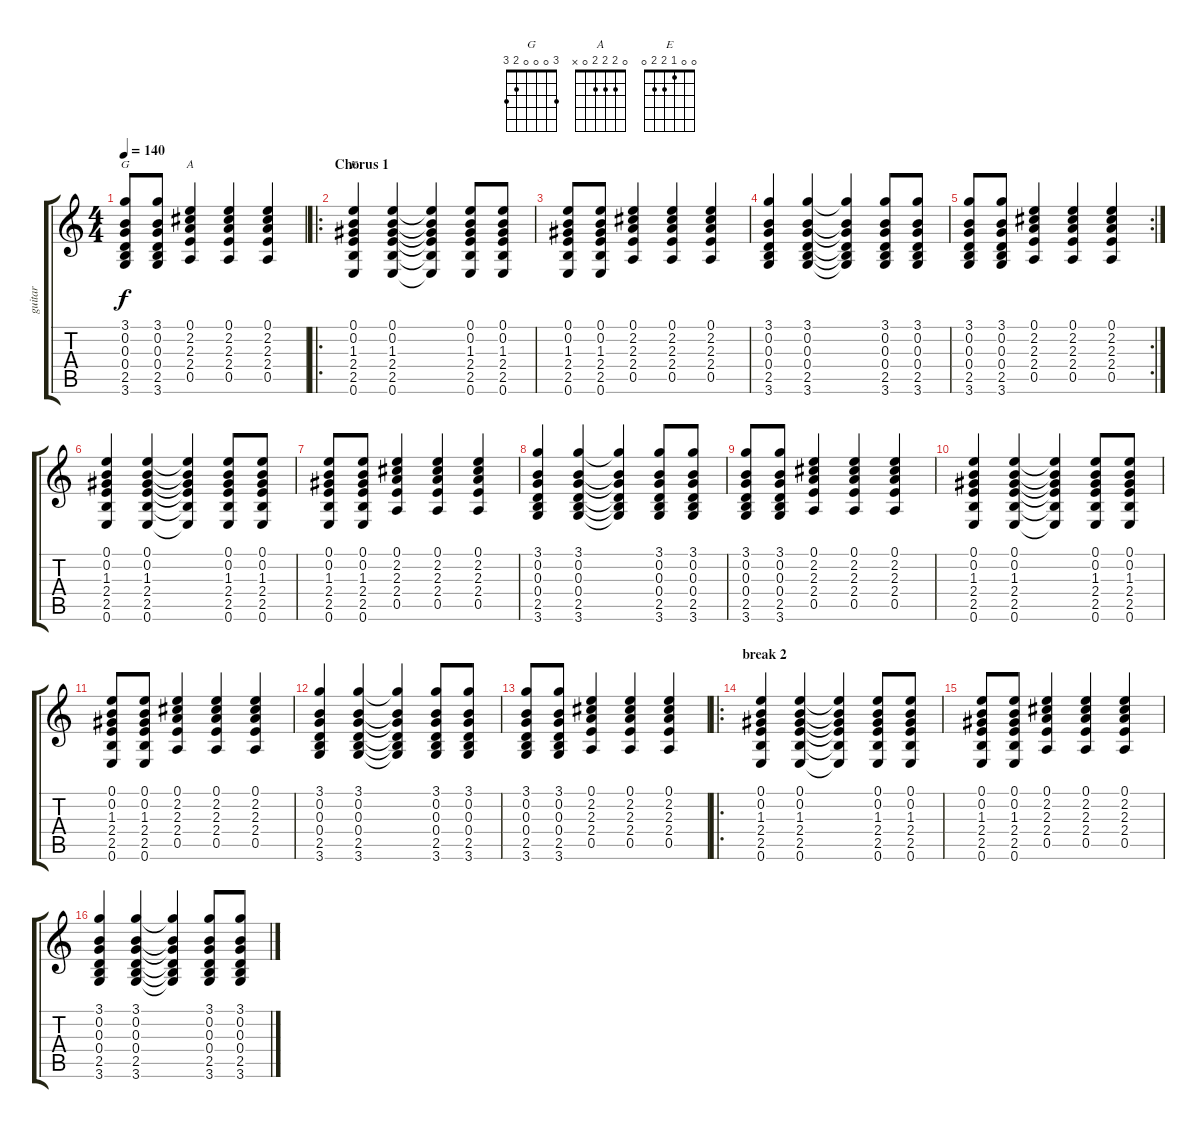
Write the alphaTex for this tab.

\track ("guitar " "guitar ") {instrument acousticguitarnylon}
\staff {score tabs}
\tuning (E4 B3 G3 D3 A2 E2) {hide}
\chord ("G" 3 0 0 0 2 3)
\chord ("A" 0 2 2 2 0 x)
\chord ("E" 0 0 1 2 2 0)
\ts (4 4)
\tempo 140
\clef g2
\ks c
(3.1 0.2 0.3 0.4 2.5 3.6).8{ch "G" dy f} (3.1 0.2 0.3 0.4 2.5 3.6).8 (0.1 2.2 2.3 2.4 0.5).4{ch "A"} (0.1 2.2 2.3 2.4 0.5).4 (0.1 2.2 2.3 2.4 0.5).4 |
\ro
\section ("" "Chorus 1")
(0.1 0.2 1.3 2.4 2.5 0.6).4{ch "E"} (0.1 0.2 1.3 2.4 2.5 0.6).4 (0.1{t} 0.2{t} 1.3{t} 2.4{t} 2.5{t} 0.6{t}).4 (0.1 0.2 1.3 2.4 2.5 0.6).8 (0.1 0.2 1.3 2.4 2.5 0.6).8 |
(0.1 0.2 1.3 2.4 2.5 0.6).8 (0.1 0.2 1.3 2.4 2.5 0.6).8 (0.1 2.2 2.3 2.4 0.5).4 (0.1 2.2 2.3 2.4 0.5).4 (0.1 2.2 2.3 2.4 0.5).4 |
(3.1 0.2 0.3 0.4 2.5 3.6).4 (3.1 0.2 0.3 0.4 2.5 3.6).4 (3.1{t} 0.2{t} 0.3{t} 0.4{t} 2.5{t} 3.6{t}).4 (3.1 0.2 0.3 0.4 2.5 3.6).8 (3.1 0.2 0.3 0.4 2.5 3.6).8 |
\rc 2
(3.1 0.2 0.3 0.4 2.5 3.6).8 (3.1 0.2 0.3 0.4 2.5 3.6).8 (0.1 2.2 2.3 2.4 0.5).4 (0.1 2.2 2.3 2.4 0.5).4 (0.1 2.2 2.3 2.4 0.5).4 |
(0.1 0.2 1.3 2.4 2.5 0.6).4 (0.1 0.2 1.3 2.4 2.5 0.6).4 (0.1{t} 0.2{t} 1.3{t} 2.4{t} 2.5{t} 0.6{t}).4 (0.1 0.2 1.3 2.4 2.5 0.6).8 (0.1 0.2 1.3 2.4 2.5 0.6).8 |
(0.1 0.2 1.3 2.4 2.5 0.6).8 (0.1 0.2 1.3 2.4 2.5 0.6).8 (0.1 2.2 2.3 2.4 0.5).4 (0.1 2.2 2.3 2.4 0.5).4 (0.1 2.2 2.3 2.4 0.5).4 |
(3.1 0.2 0.3 0.4 2.5 3.6).4 (3.1 0.2 0.3 0.4 2.5 3.6).4 (3.1{t} 0.2{t} 0.3{t} 0.4{t} 2.5{t} 3.6{t}).4 (3.1 0.2 0.3 0.4 2.5 3.6).8 (3.1 0.2 0.3 0.4 2.5 3.6).8 |
(3.1 0.2 0.3 0.4 2.5 3.6).8 (3.1 0.2 0.3 0.4 2.5 3.6).8 (0.1 2.2 2.3 2.4 0.5).4 (0.1 2.2 2.3 2.4 0.5).4 (0.1 2.2 2.3 2.4 0.5).4 |
(0.1 0.2 1.3 2.4 2.5 0.6).4 (0.1 0.2 1.3 2.4 2.5 0.6).4 (0.1{t} 0.2{t} 1.3{t} 2.4{t} 2.5{t} 0.6{t}).4 (0.1 0.2 1.3 2.4 2.5 0.6).8 (0.1 0.2 1.3 2.4 2.5 0.6).8 |
(0.1 0.2 1.3 2.4 2.5 0.6).8 (0.1 0.2 1.3 2.4 2.5 0.6).8 (0.1 2.2 2.3 2.4 0.5).4 (0.1 2.2 2.3 2.4 0.5).4 (0.1 2.2 2.3 2.4 0.5).4 |
(3.1 0.2 0.3 0.4 2.5 3.6).4 (3.1 0.2 0.3 0.4 2.5 3.6).4 (3.1{t} 0.2{t} 0.3{t} 0.4{t} 2.5{t} 3.6{t}).4 (3.1 0.2 0.3 0.4 2.5 3.6).8 (3.1 0.2 0.3 0.4 2.5 3.6).8 |
(3.1 0.2 0.3 0.4 2.5 3.6).8 (3.1 0.2 0.3 0.4 2.5 3.6).8 (0.1 2.2 2.3 2.4 0.5).4 (0.1 2.2 2.3 2.4 0.5).4 (0.1 2.2 2.3 2.4 0.5).4 |
\ro
\section ("" "break 2")
(0.1 0.2 1.3 2.4 2.5 0.6).4 (0.1 0.2 1.3 2.4 2.5 0.6).4 (0.1{t} 0.2{t} 1.3{t} 2.4{t} 2.5{t} 0.6{t}).4 (0.1 0.2 1.3 2.4 2.5 0.6).8 (0.1 0.2 1.3 2.4 2.5 0.6).8 |
(0.1 0.2 1.3 2.4 2.5 0.6).8 (0.1 0.2 1.3 2.4 2.5 0.6).8 (0.1 2.2 2.3 2.4 0.5).4 (0.1 2.2 2.3 2.4 0.5).4 (0.1 2.2 2.3 2.4 0.5).4 |
(3.1 0.2 0.3 0.4 2.5 3.6).4 (3.1 0.2 0.3 0.4 2.5 3.6).4 (3.1{t} 0.2{t} 0.3{t} 0.4{t} 2.5{t} 3.6{t}).4 (3.1 0.2 0.3 0.4 2.5 3.6).8 (3.1 0.2 0.3 0.4 2.5 3.6).8
